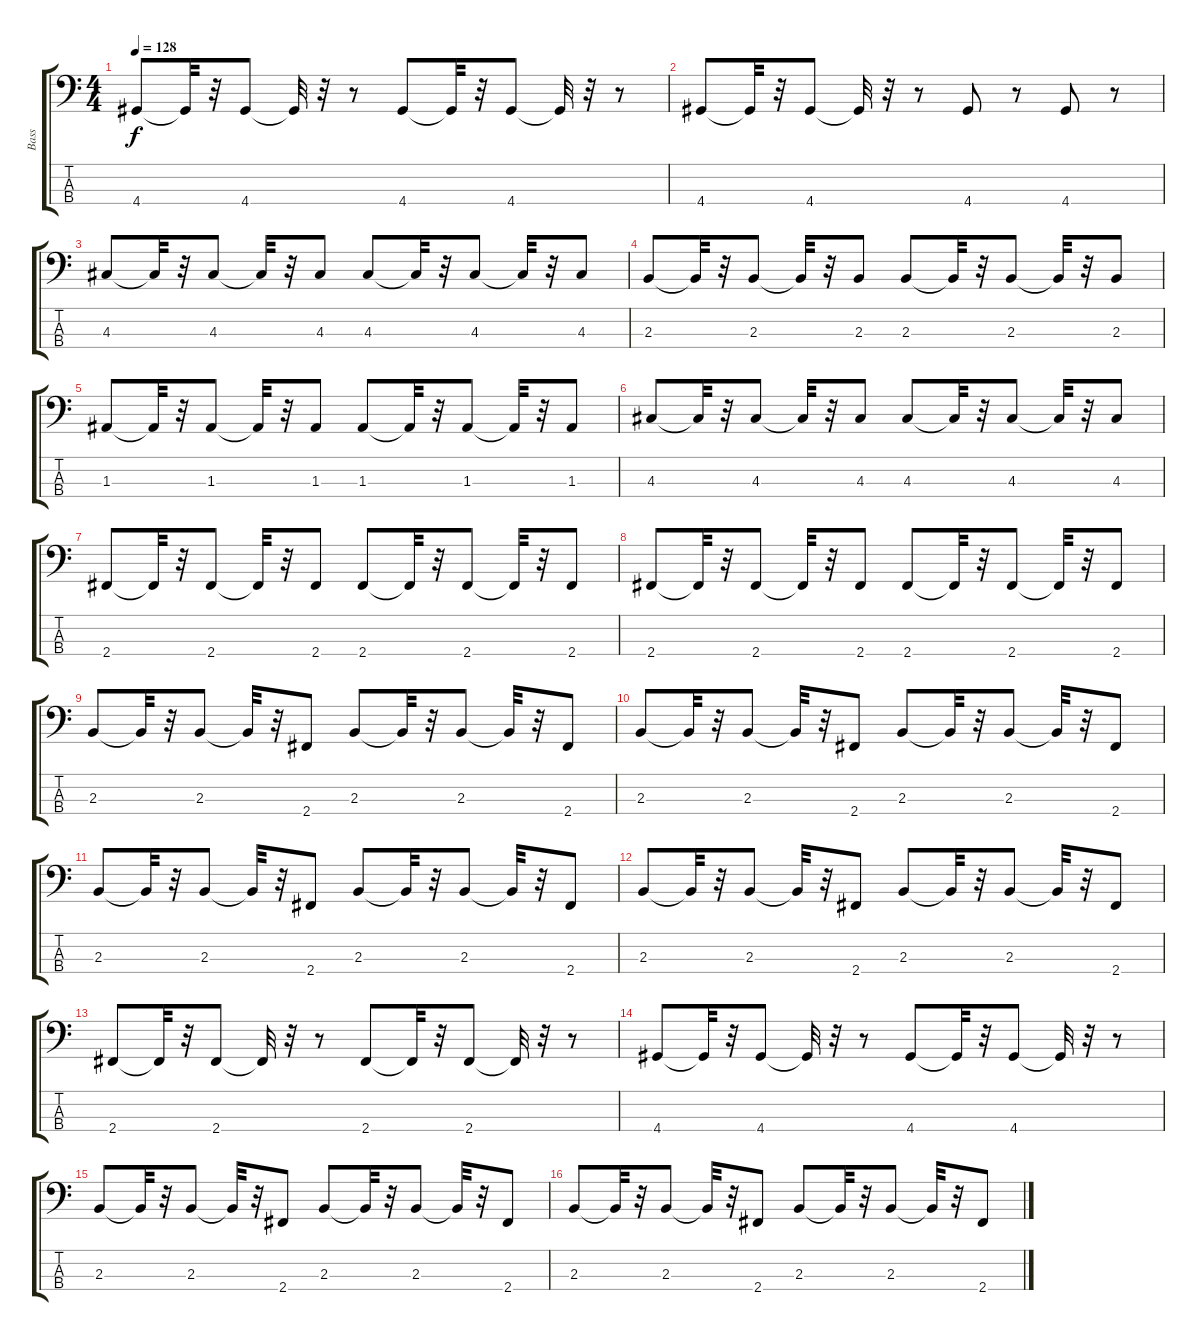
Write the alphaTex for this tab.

\track ("Bass" "Bass") {instrument synthbass1}
\staff {score tabs}
\tuning (G2 D2 A1 E1) {hide}
\ts (4 4)
\tempo 128
\clef f4
\ks c
4.4.8{dy f} 4.4{t}.32 r.32 4.4.8 4.4{t}.32 r.32 r.8 4.4.8 4.4{t}.32 r.32 4.4.8 4.4{t}.32 r.32 r.8 |
4.4.8 4.4{t}.32 r.32 4.4.8 4.4{t}.32 r.32 r.8 4.4.8 r.8 4.4.8 r.8 |
4.3.8 4.3{t}.32 r.32 4.3.8 4.3{t}.32 r.32 4.3.8 4.3.8 4.3{t}.32 r.32 4.3.8 4.3{t}.32 r.32 4.3.8 |
2.3.8 2.3{t}.32 r.32 2.3.8 2.3{t}.32 r.32 2.3.8 2.3.8 2.3{t}.32 r.32 2.3.8 2.3{t}.32 r.32 2.3.8 |
1.3.8 1.3{t}.32 r.32 1.3.8 1.3{t}.32 r.32 1.3.8 1.3.8 1.3{t}.32 r.32 1.3.8 1.3{t}.32 r.32 1.3.8 |
4.3.8 4.3{t}.32 r.32 4.3.8 4.3{t}.32 r.32 4.3.8 4.3.8 4.3{t}.32 r.32 4.3.8 4.3{t}.32 r.32 4.3.8 |
2.4.8 2.4{t}.32 r.32 2.4.8 2.4{t}.32 r.32 2.4.8 2.4.8 2.4{t}.32 r.32 2.4.8 2.4{t}.32 r.32 2.4.8 |
2.4.8 2.4{t}.32 r.32 2.4.8 2.4{t}.32 r.32 2.4.8 2.4.8 2.4{t}.32 r.32 2.4.8 2.4{t}.32 r.32 2.4.8 |
2.3.8 2.3{t}.32 r.32 2.3.8 2.3{t}.32 r.32 2.4.8 2.3.8 2.3{t}.32 r.32 2.3.8 2.3{t}.32 r.32 2.4.8 |
2.3.8 2.3{t}.32 r.32 2.3.8 2.3{t}.32 r.32 2.4.8 2.3.8 2.3{t}.32 r.32 2.3.8 2.3{t}.32 r.32 2.4.8 |
2.3.8 2.3{t}.32 r.32 2.3.8 2.3{t}.32 r.32 2.4.8 2.3.8 2.3{t}.32 r.32 2.3.8 2.3{t}.32 r.32 2.4.8 |
2.3.8 2.3{t}.32 r.32 2.3.8 2.3{t}.32 r.32 2.4.8 2.3.8 2.3{t}.32 r.32 2.3.8 2.3{t}.32 r.32 2.4.8 |
2.4.8 2.4{t}.32 r.32 2.4.8 2.4{t}.32 r.32 r.8 2.4.8 2.4{t}.32 r.32 2.4.8 2.4{t}.32 r.32 r.8 |
4.4.8 4.4{t}.32 r.32 4.4.8 4.4{t}.32 r.32 r.8 4.4.8 4.4{t}.32 r.32 4.4.8 4.4{t}.32 r.32 r.8 |
2.3.8 2.3{t}.32 r.32 2.3.8 2.3{t}.32 r.32 2.4.8 2.3.8 2.3{t}.32 r.32 2.3.8 2.3{t}.32 r.32 2.4.8 |
2.3.8 2.3{t}.32 r.32 2.3.8 2.3{t}.32 r.32 2.4.8 2.3.8 2.3{t}.32 r.32 2.3.8 2.3{t}.32 r.32 2.4.8
